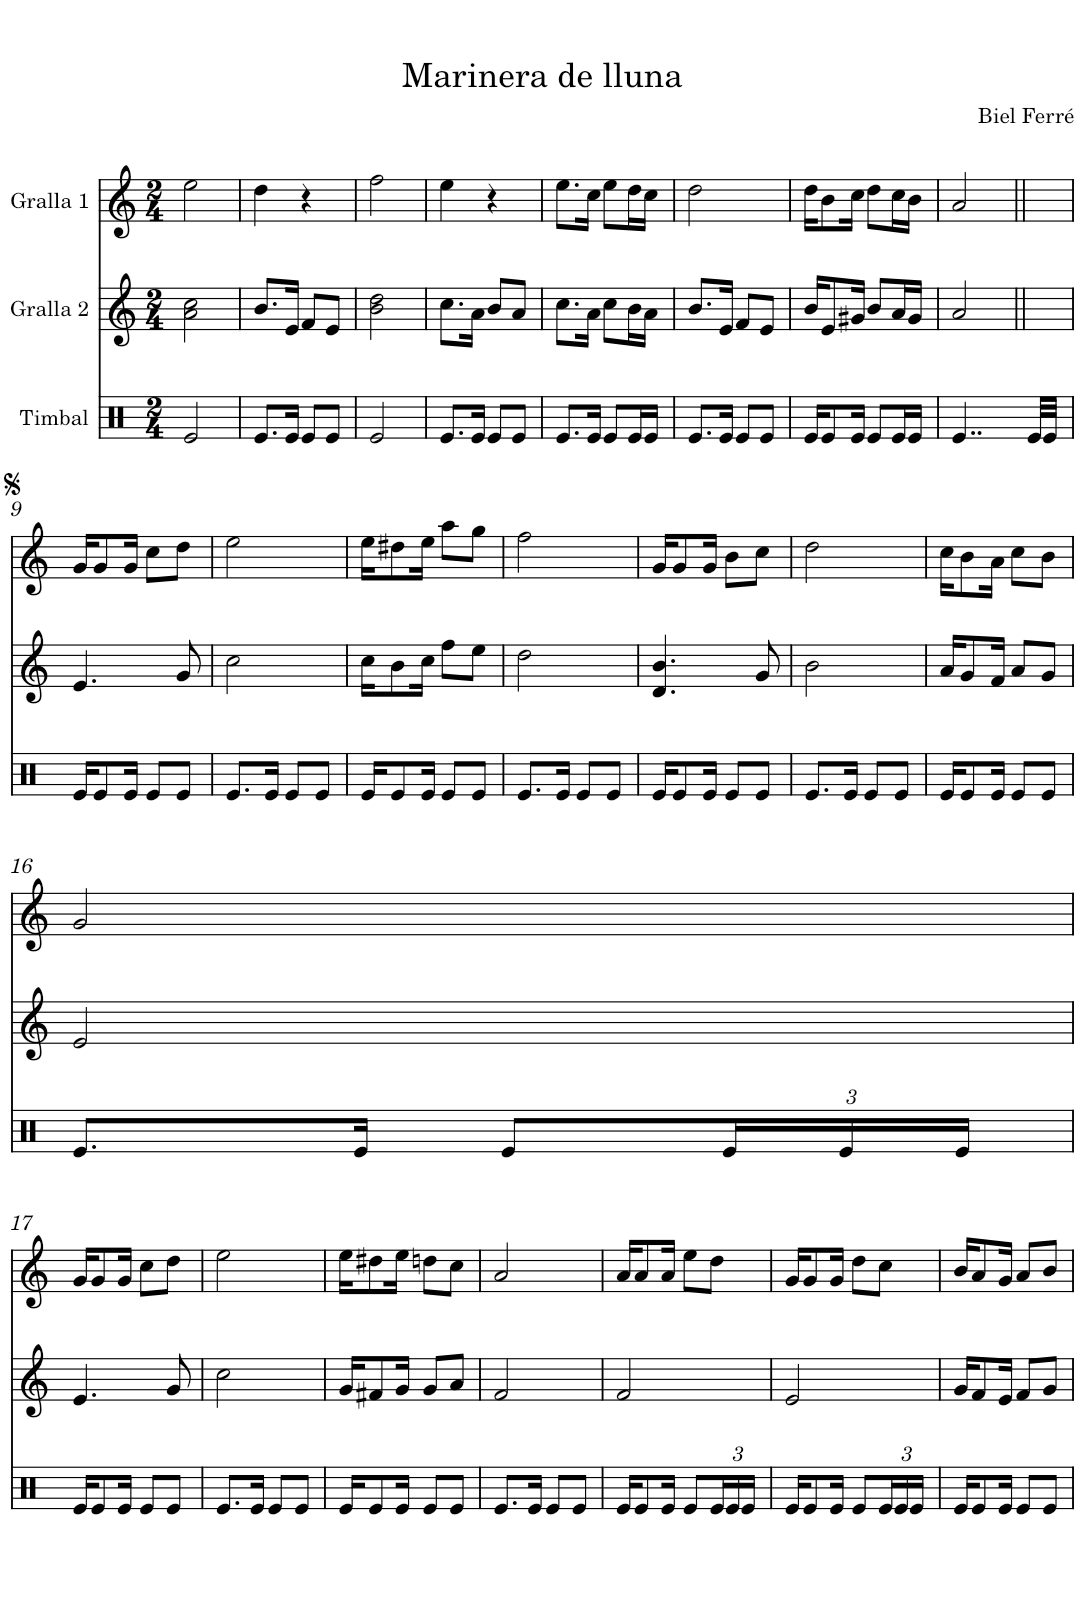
**kern	**kern	**kern
*part3	*part2	*part1
*staff3	*staff2	*staff1
*I"Timbal	*I"Gralla 2	*I"Gralla 1
*clefX	*clefG2	*clefG2
*k[]	*k[]	*k[]
*M2/4	*M2/4	*M2/4
=1	=1	=1
2e/	2a\ 2cc\	2ee\
=2	=2	=2
8.e/L	8.b/L	4dd\
16e/Jk	16e/Jk	.
8e/L	8f/L	4r
8e/J	8e/J	.
=3	=3	=3
2e/	2b\ 2dd\	2ff\
=4	=4	=4
8.e/L	8.cc\L	4ee\
16e/Jk	16a\Jk	.
8e/L	8b/L	4r
8e/J	8a/J	.
=5	=5	=5
8.e/L	8.cc\L	8.ee\L
16e/Jk	16a\Jk	16cc\Jk
8e/L	8cc\L	8ee\L
16e/L	16b\L	16dd\L
16e/JJ	16a\JJ	16cc\JJ
=6	=6	=6
8.e/L	8.b/L	2dd\
16e/Jk	16e/Jk	.
8e/L	8f/L	.
8e/J	8e/J	.
=7	=7	=7
16e/KL	16b/KL	16dd\KL
8e/	8e/	8b\
16e/Jk	16g#X/Jk	16cc\Jk
8e/L	8b/L	8dd\L
16e/L	16a/L	16cc\L
16e/JJ	16g#/JJ	16b\JJ
=8	=8	=8
4..e/	2a/	2a/
16ryy	.	.
16ryy	8ryy	8ryy
32e/LLL	.	.
32e/JJJ	.	.
!!LO:LB:g=z
=9	=9	=9
16e/KL	4.e/	16g/KL
16ryy	.	8g/
8e/	.	.
.	.	16g/Jk
16e/Jk	.	8cc\L
8e/L	.	.
.	8g/	8dd\J
8e/J	.	.
.	16ryy	16ryy
=10	=10	=10
8.e/L	2cc\	2ee\
16e/Jk	.	.
8e/L	.	.
8e/J	.	.
=11	=11	=11
16e/KL	16cc\KL	16ee\KL
8e/	8b\	8dd#X\
16e/Jk	16cc\Jk	16ee\Jk
8e/L	8ff\L	8aa\L
8e/J	8ee\J	8gg\J
=12	=12	=12
8.e/L	2dd\	2ff\
16e/Jk	.	.
8e/L	.	.
8e/J	.	.
=13	=13	=13
16e/KL	4.d/ 4.b/	16g/KL
8e/	.	8g/
16e/Jk	.	16g/Jk
8e/L	.	8b\L
8e/J	8g/	8cc\J
=14	=14	=14
8.e/L	2b\	2dd\
16e/Jk	.	.
8e/L	.	.
8e/J	.	.
=15	=15	=15
16e/KL	16a/KL	16cc\KL
8e/	8g/	8b\
16e/Jk	16f/Jk	16a\Jk
8e/L	8a/L	8cc\L
8e/J	8g/J	8b\J
!!LO:LB:g=z
=16	=16	=16
8.e/L	2e/	2g/
16e/Jk	.	.
8e/L	.	.
*Xbrackettup	*	*
24e/L	.	.
24e/	.	.
24e/JJ	.	.
!!LO:LB:g=z
=17	=17	=17
16e/KL	4.e/	16g/KL
8e/	.	8g/
16e/Jk	.	16g/Jk
8e/L	.	8cc\L
8e/J	8g/	8dd\J
=18	=18	=18
8.e/L	2cc\	2ee\
16e/Jk	.	.
8e/L	.	.
8e/J	.	.
=19	=19	=19
16e/KL	16g/KL	16ee\KL
8e/	8f#X/	8dd#X\
16e/Jk	16g/Jk	16ee\Jk
8e/L	8g/L	8ddn\L
8e/J	8a/J	8cc\J
=20	=20	=20
8.e/L	2f/	2a/
16e/Jk	.	.
8e/L	.	.
8e/J	.	.
=21	=21	=21
16e/KL	2f/	16a/KL
8e/	.	8a/
16e/Jk	.	16a/Jk
8e/L	.	8ee\L
24e/L	.	8dd\J
24e/	.	.
24e/JJ	.	.
=22	=22	=22
16e/KL	2e/	16g/KL
8e/	.	8g/
16e/Jk	.	16g/Jk
8e/L	.	8dd\L
24e/L	.	8cc\J
24e/	.	.
24e/JJ	.	.
=23	=23	=23
16e/KL	16g/KL	16b/KL
8e/	8f/	8a/
16e/Jk	16e/Jk	16g/Jk
8e/L	8f/L	8a/L
8e/J	8g/J	8b/J
=	=	=
*-	*-	*-
